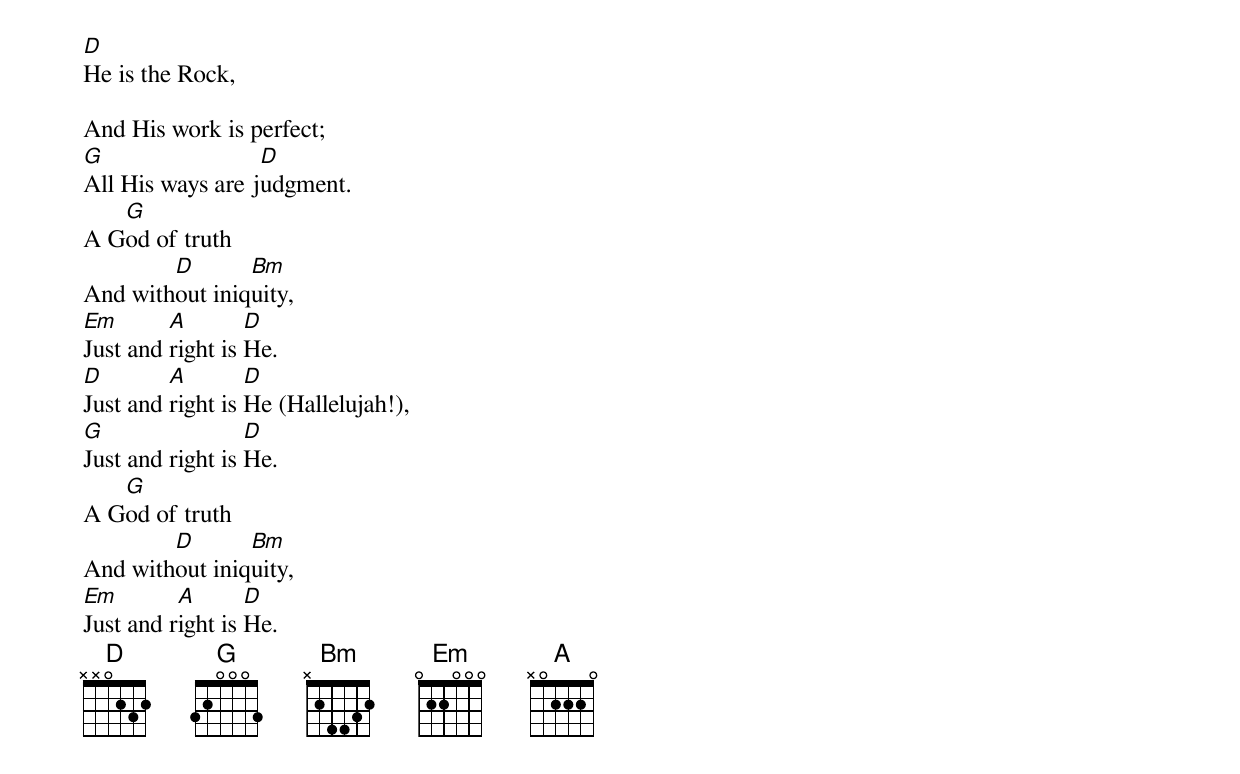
D
He is the Rock,

And His work is perfect;
G                 D
All His ways are judgment.
   G
A God of truth
        D       Bm
And without iniquity,
Em       A        D
Just and right is He.
D        A        D
Just and right is He (Hallelujah!),
G                 D
Just and right is He.
   G
A God of truth
        D       Bm
And without iniquity,
Em        A       D
Just and right is He.
